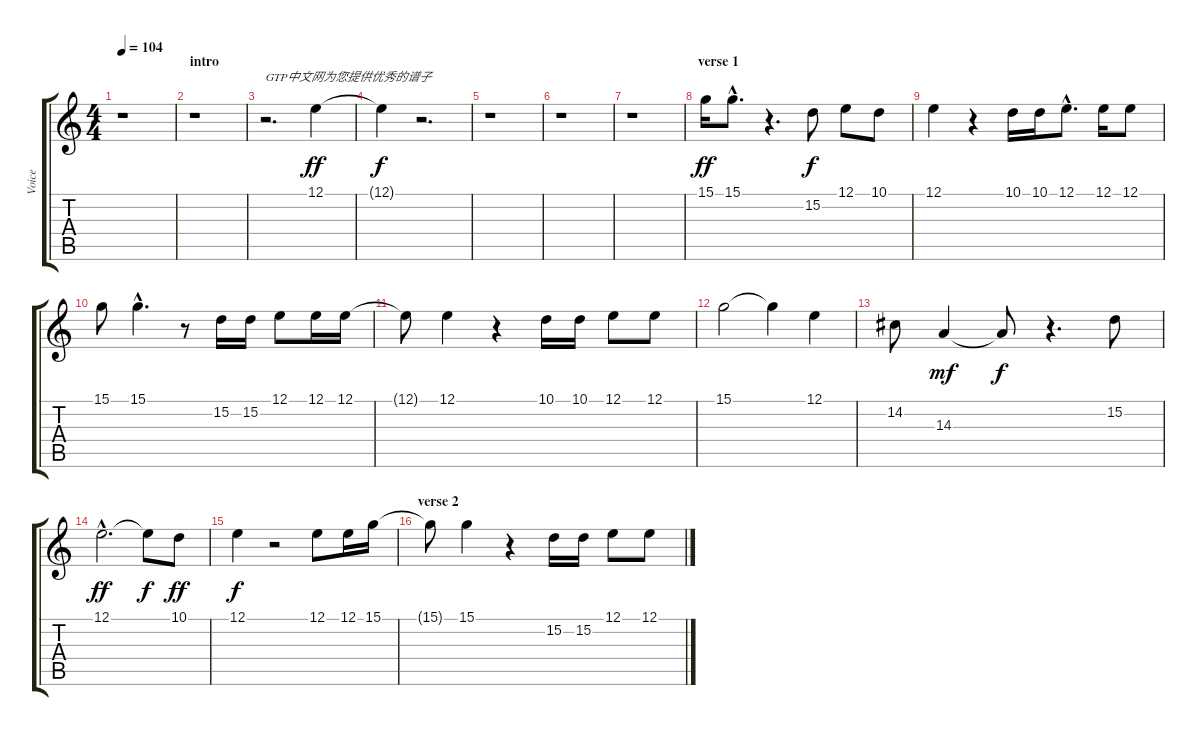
\track ("Voice" "Voice") {instrument lead5charang}
\staff {score tabs}
\tuning (E4 B3 G3 D3 A2 E2) {hide}
\ts (4 4)
\tempo 104
\clef g2
\ks c
r.1{dy ff instrument lead5charang} |
\section ("" "intro")
r.1 |
r.2{d txt "GTP中文网为您提供优秀的谱子"} 12.1.4 |
12.1{t}.4{dy f} r.2{d} |
r.1 |
r.1 |
r.1 |
\section ("" "verse 1")
15.1.16{dy ff} 15.1{hac}.8{d} r.4{d} 15.2.8{dy f} 12.1.8 10.1.8 |
12.1.4 r.4 10.1.16 10.1.16 12.1{hac}.8{d} 12.1.16 12.1.8 |
15.1.8 15.1{hac}.4{d} r.8 15.2.16 15.2.16 12.1.8 12.1.16 12.1.16 |
12.1{t}.8 12.1.4 r.4 10.1.16 10.1.16 12.1.8 12.1.8 |
15.1.2 15.1{t}.4 12.1.4 |
14.2.8 14.3.4{dy mf} 14.3{t}.8{dy f} r.4{d} 15.2.8 |
12.1{hac}.2{d dy ff} 12.1{t}.8{dy f} 10.1.8{dy ff} |
12.1.4{dy f} r.2 12.1.8 12.1.16 15.1.16 |
\section ("" "verse 2")
15.1{t}.8 15.1.4 r.4 15.2.16 15.2.16 12.1.8 12.1.8
